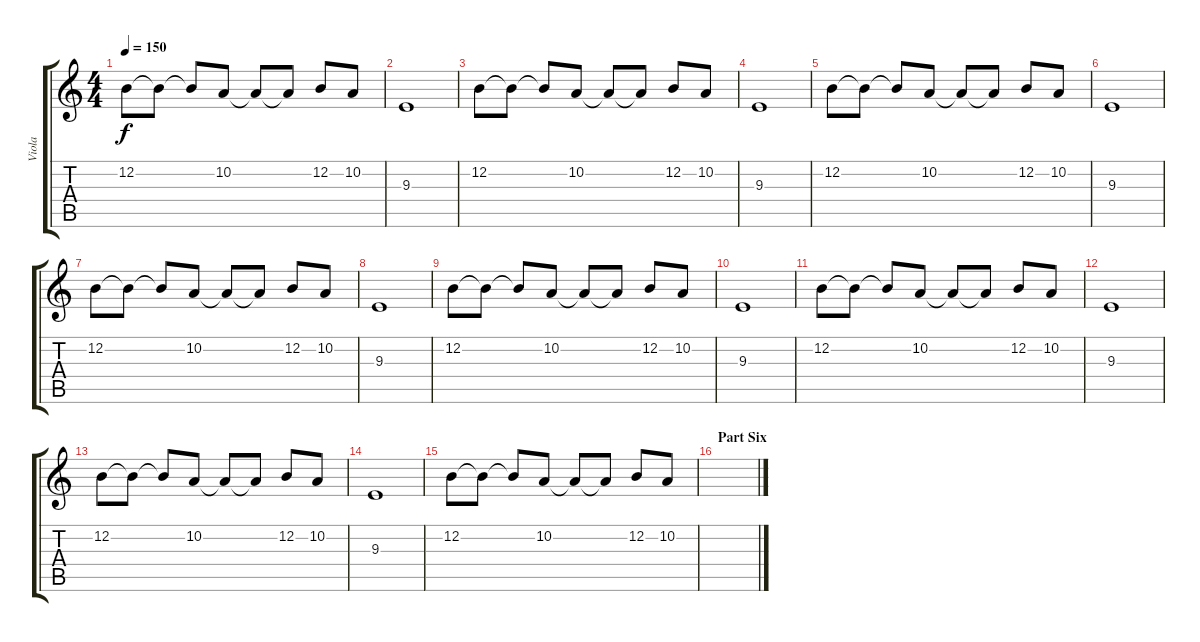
\track ("Viola" "Viola") {instrument viola}
\staff {score tabs}
\tuning (E4 B3 G3 D3 A2 E2) {hide}
\ts (4 4)
\tempo 150
\clef g2
\ks c
12.2.8{dy f} 12.2{t}.8 12.2{t}.8 10.2.8 10.2{t}.8 10.2{t}.8 12.2.8 10.2.8 |
9.3.1 |
12.2.8 12.2{t}.8 12.2{t}.8 10.2.8 10.2{t}.8 10.2{t}.8 12.2.8 10.2.8 |
9.3.1 |
12.2.8 12.2{t}.8 12.2{t}.8 10.2.8 10.2{t}.8 10.2{t}.8 12.2.8 10.2.8 |
9.3.1 |
12.2.8 12.2{t}.8 12.2{t}.8 10.2.8 10.2{t}.8 10.2{t}.8 12.2.8 10.2.8 |
9.3.1 |
12.2.8 12.2{t}.8 12.2{t}.8 10.2.8 10.2{t}.8 10.2{t}.8 12.2.8 10.2.8 |
9.3.1 |
12.2.8 12.2{t}.8 12.2{t}.8 10.2.8 10.2{t}.8 10.2{t}.8 12.2.8 10.2.8 |
9.3.1 |
12.2.8 12.2{t}.8 12.2{t}.8 10.2.8 10.2{t}.8 10.2{t}.8 12.2.8 10.2.8 |
9.3.1 |
12.2.8 12.2{t}.8 12.2{t}.8 10.2.8 10.2{t}.8 10.2{t}.8 12.2.8 10.2.8 |
\section ("" "Part Six")
